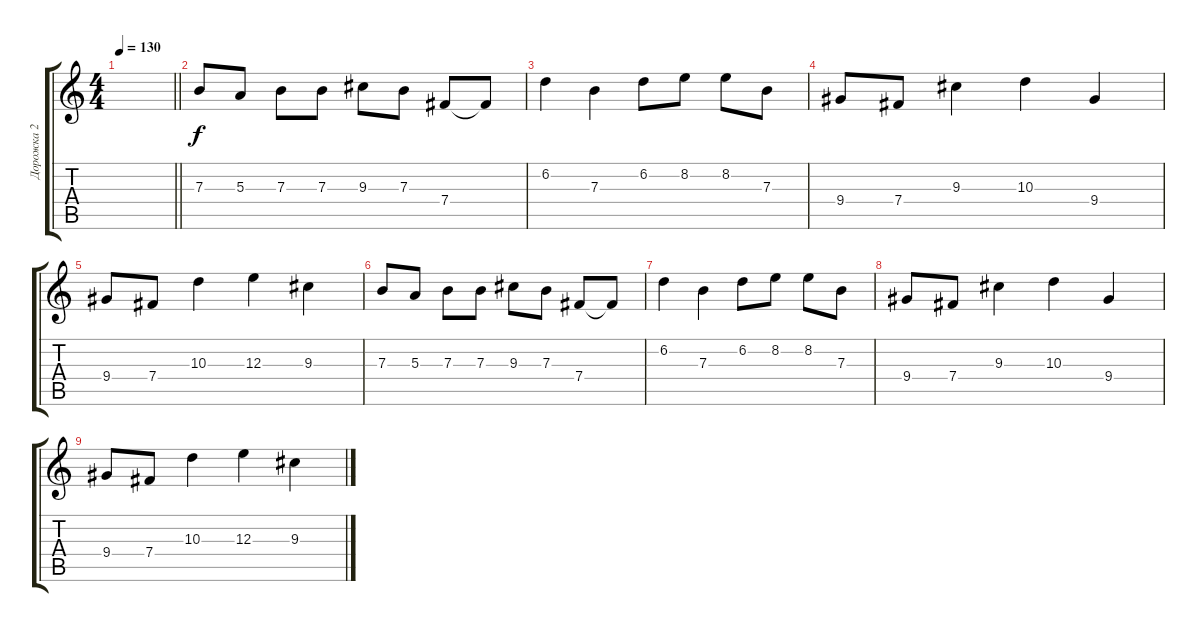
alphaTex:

\track ("Дорожка 2" "Дорожка 2") {instrument distortionguitar}
\staff {score tabs}
\tuning (Db4 Ab3 E3 B2 Gb2 B1) {hide}
\ts (4 4)
\tempo 130
\clef g2
\barLineRight lightlight
\ks c
|
\section ("" " ")
7.3.8 5.3.8 7.3.8 7.3.8 9.3.8 7.3.8 7.4.8 7.4{t}.8 |
6.2.4 7.3.4 6.2.8 8.2.8 8.2.8 7.3.8 |
9.4.8 7.4.8 9.3.4 10.3.4 9.4.4 |
9.4.8 7.4.8 10.3.4 12.3.4 9.3.4 |
7.3.8 5.3.8 7.3.8 7.3.8 9.3.8 7.3.8 7.4.8 7.4{t}.8 |
6.2.4 7.3.4 6.2.8 8.2.8 8.2.8 7.3.8 |
9.4.8 7.4.8 9.3.4 10.3.4 9.4.4 |
9.4.8 7.4.8 10.3.4 12.3.4 9.3.4
